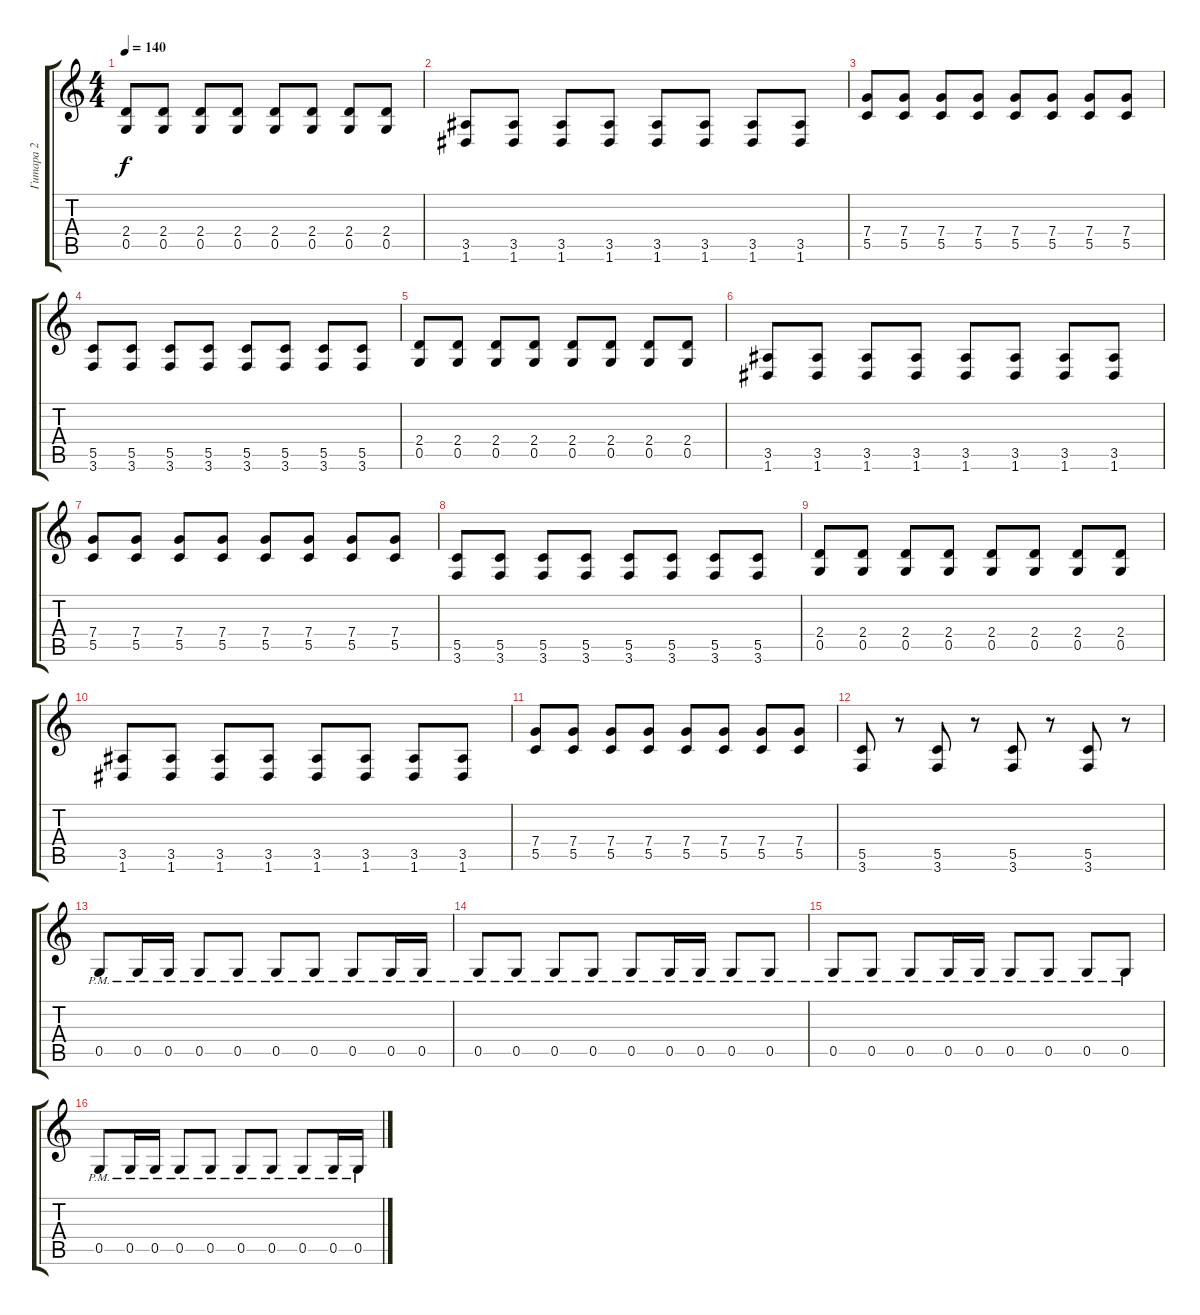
\track ("Гитара 2" "Гитара 2") {instrument overdrivenguitar}
\staff {score tabs}
\tuning (D4 A3 F3 C3 G2 D2) {hide}
\ts (4 4)
\tempo 140
\clef g2
\ks c
(2.4 0.5).8{dy f} (2.4 0.5).8 (2.4 0.5).8 (2.4 0.5).8 (2.4 0.5).8 (2.4 0.5).8 (2.4 0.5).8 (2.4 0.5).8 |
(3.5 1.6).8 (3.5 1.6).8 (3.5 1.6).8 (3.5 1.6).8 (3.5 1.6).8 (3.5 1.6).8 (3.5 1.6).8 (3.5 1.6).8 |
(7.4 5.5).8 (7.4 5.5).8 (7.4 5.5).8 (7.4 5.5).8 (7.4 5.5).8 (7.4 5.5).8 (7.4 5.5).8 (7.4 5.5).8 |
(5.5 3.6).8 (5.5 3.6).8 (5.5 3.6).8 (5.5 3.6).8 (5.5 3.6).8 (5.5 3.6).8 (5.5 3.6).8 (5.5 3.6).8 |
(2.4 0.5).8 (2.4 0.5).8 (2.4 0.5).8 (2.4 0.5).8 (2.4 0.5).8 (2.4 0.5).8 (2.4 0.5).8 (2.4 0.5).8 |
(3.5 1.6).8 (3.5 1.6).8 (3.5 1.6).8 (3.5 1.6).8 (3.5 1.6).8 (3.5 1.6).8 (3.5 1.6).8 (3.5 1.6).8 |
(7.4 5.5).8 (7.4 5.5).8 (7.4 5.5).8 (7.4 5.5).8 (7.4 5.5).8 (7.4 5.5).8 (7.4 5.5).8 (7.4 5.5).8 |
(5.5 3.6).8 (5.5 3.6).8 (5.5 3.6).8 (5.5 3.6).8 (5.5 3.6).8 (5.5 3.6).8 (5.5 3.6).8 (5.5 3.6).8 |
(2.4 0.5).8 (2.4 0.5).8 (2.4 0.5).8 (2.4 0.5).8 (2.4 0.5).8 (2.4 0.5).8 (2.4 0.5).8 (2.4 0.5).8 |
(3.5 1.6).8 (3.5 1.6).8 (3.5 1.6).8 (3.5 1.6).8 (3.5 1.6).8 (3.5 1.6).8 (3.5 1.6).8 (3.5 1.6).8 |
(7.4 5.5).8 (7.4 5.5).8 (7.4 5.5).8 (7.4 5.5).8 (7.4 5.5).8 (7.4 5.5).8 (7.4 5.5).8 (7.4 5.5).8 |
(5.5 3.6).8 r.8 (5.5 3.6).8 r.8 (5.5 3.6).8 r.8 (5.5 3.6).8 r.8 |
0.5{pm}.8 0.5{pm}.16 0.5{pm}.16 0.5{pm}.8 0.5{pm}.8 0.5{pm}.8 0.5{pm}.8 0.5{pm}.8 0.5{pm}.16 0.5{pm}.16 |
0.5{pm}.8 0.5{pm}.8 0.5{pm}.8 0.5{pm}.8 0.5{pm}.8 0.5{pm}.16 0.5{pm}.16 0.5{pm}.8 0.5{pm}.8 |
0.5{pm}.8 0.5{pm}.8 0.5{pm}.8 0.5{pm}.16 0.5{pm}.16 0.5{pm}.8 0.5{pm}.8 0.5{pm}.8 0.5{pm}.8 |
0.5{pm}.8 0.5{pm}.16 0.5{pm}.16 0.5{pm}.8 0.5{pm}.8 0.5{pm}.8 0.5{pm}.8 0.5{pm}.8 0.5{pm}.16 0.5{pm}.16
